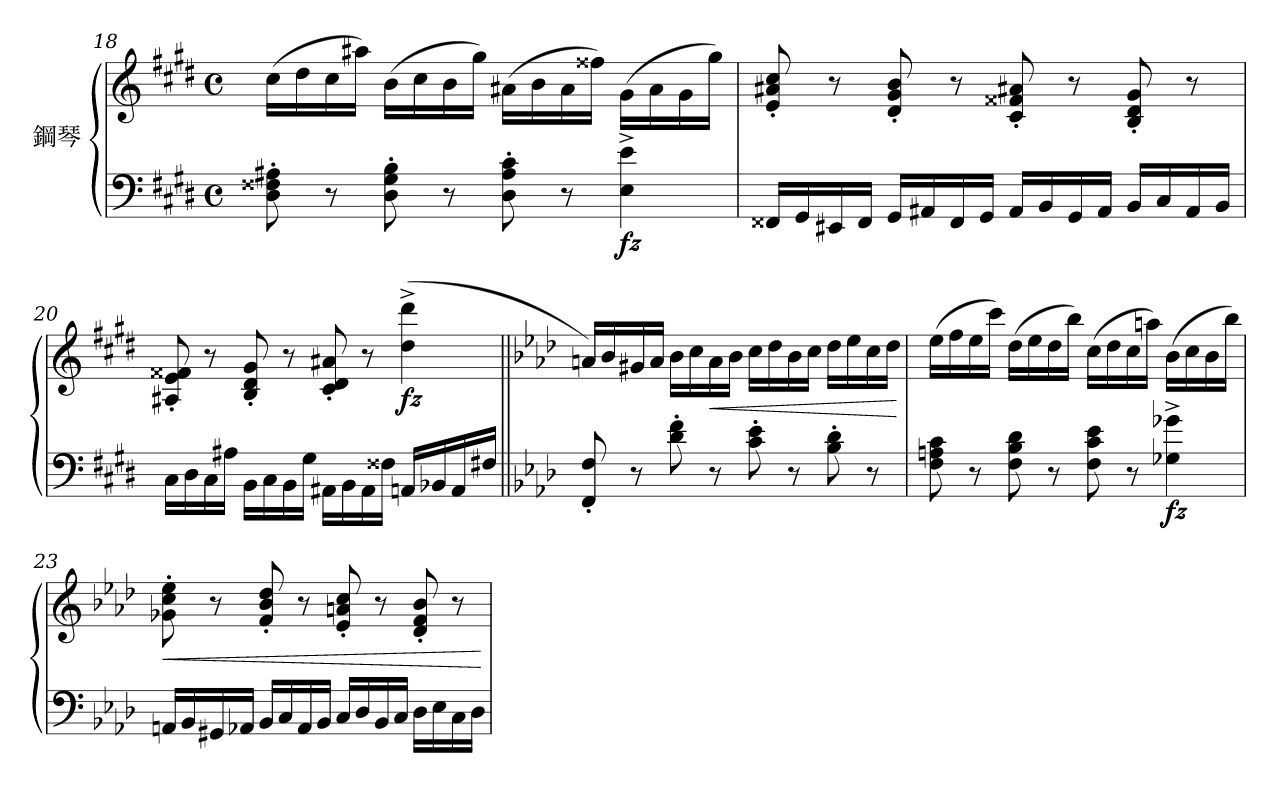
**kern	**kern	**dynam
*part1	*part1	*part1
*staff2	*staff1	*staff1/2
*I"鋼琴	*	*
*clefF4	*clefG2	*
*k[f#c#g#d#]	*k[f#c#g#d#]	*
*M4/4	*M4/4	*
*met(c)	*met(c)	*
=18	=18	=18
8D#\' 8F##X\' 8A#X\'	(>16cc#\LL	.
.	16dd#\	.
8r	16cc#\	.
.	16aa#X\JJ)	.
8D#\' 8G#\' 8B\'	(>16b\LL	.
.	16cc#\	.
8r	16b\	.
.	16gg#\JJ)	.
8D#\' 8A#\' 8c#\'	(>16a#X\LL	.
.	16b\	.
8r	16a#\	.
.	16ff##X\JJ)	.
!	!	!LO:DY:b=2
4E\^ 4e\^	(>16g#\LL	fz
.	16a#\	.
.	16g#\	.
.	16gg#\JJ)	.
!!LO:LB:g=z
=19	=19	=19
16FF##X/LL	8e/' 8a#X/' 8cc#/'	.
16GG#/	.	.
16EE#X/	8r	.
16FF##/JJ	.	.
16GG#/LL	8d#/' 8g#/' 8b/'	.
16AA#X/	.	.
16FF##/	8r	.
16GG#/JJ	.	.
16AA#/LL	8c#/' 8f##X/' 8a#X/'	.
16BB/	.	.
16GG#/	8r	.
16AA#/JJ	.	.
16BB/LL	8B/' 8d#/' 8g#/'	.
16C#/	.	.
16AA#/	8r	.
16BB/JJ	.	.
=20	=20	=20
16C#\LL	8A#X/' 8e/' 8f##X/'	.
16D#\	.	.
16C#\	8r	.
16A#X\JJ	.	.
16BB\LL	8B/' 8d#/' 8g#/'	.
16C#\	.	.
16BB\	8r	.
16G#\JJ	.	.
16AA#X\LL	8c#/' 8d#/' 8a#X/'	.
16BB\	.	.
16AA#\	8r	.
16F##X\JJ	.	.
!	!	!LO:DY:b
16AAn/LL	(>4dd#\^ 4ddd#\^	fz
16BB-X/	.	.
16AA/	.	.
16F#X/JJ	.	.
=21||	=21||	=21||
*k[b-e-a-d-]	*k[b-e-a-d-]	*
8FF/' 8F/'	16an/LL)	.
.	16b-/	.
8r	16g#X/	.
.	16a/JJ	.
8d-\' 8f\'	16b-\LL	.
.	16cc\	.
!	!	!LO:HP:b
8r	16a\	<
.	16b-\JJ	.
8c\' 8e-\'	16cc\LL	.
.	16dd-\	.
8r	16b-\	.
.	16cc\JJ	.
8B-\' 8d-\'	16dd-\LL	.
.	16ee-\	.
8r	16cc\	.
.	16dd-\JJ	.
.	.	[
!!LO:LB:g=z
=22	=22	=22
8F\ 8An\ 8c\	(>16ee-\LL	.
.	16ff\	.
8r	16ee-\	.
.	16ccc\JJ)	.
8F\ 8B-\ 8d-\	(>16dd-\LL	.
.	16ee-\	.
8r	16dd-\	.
.	16bb-\JJ)	.
8F\ 8c\ 8e-\	(>16cc\LL	.
.	16dd-\	.
8r	16cc\	.
.	16aan\JJ)	.
!	!	!LO:DY:b=2
4G-X\^ 4g-X\^	(>16b-\LL	fz
.	16cc\	.
.	16b-\	.
.	16bb-\JJ)	.
=23	=23	=23
!	!	!LO:HP:b
16AAn/LL	8g-X\' 8cc\' 8ee-\'	<
16BB-/	.	.
16GG#X/	8r	.
16AA-X/JJ	.	.
16BB-/LL	8f/' 8b-/' 8dd-/'	.
16C/	.	.
16AA-/	8r	.
16BB-/JJ	.	.
16C/LL	8e-/' 8an/' 8cc/'	.
16D-/	.	.
16BB-/	8r	.
16C/JJ	.	.
16D-\LL	8d-/' 8f/' 8b-/'	.
16E-\	.	.
16C\	8r	.
16D-\JJ	.	.
.	.	[
=	=	=
*-	*-	*-
